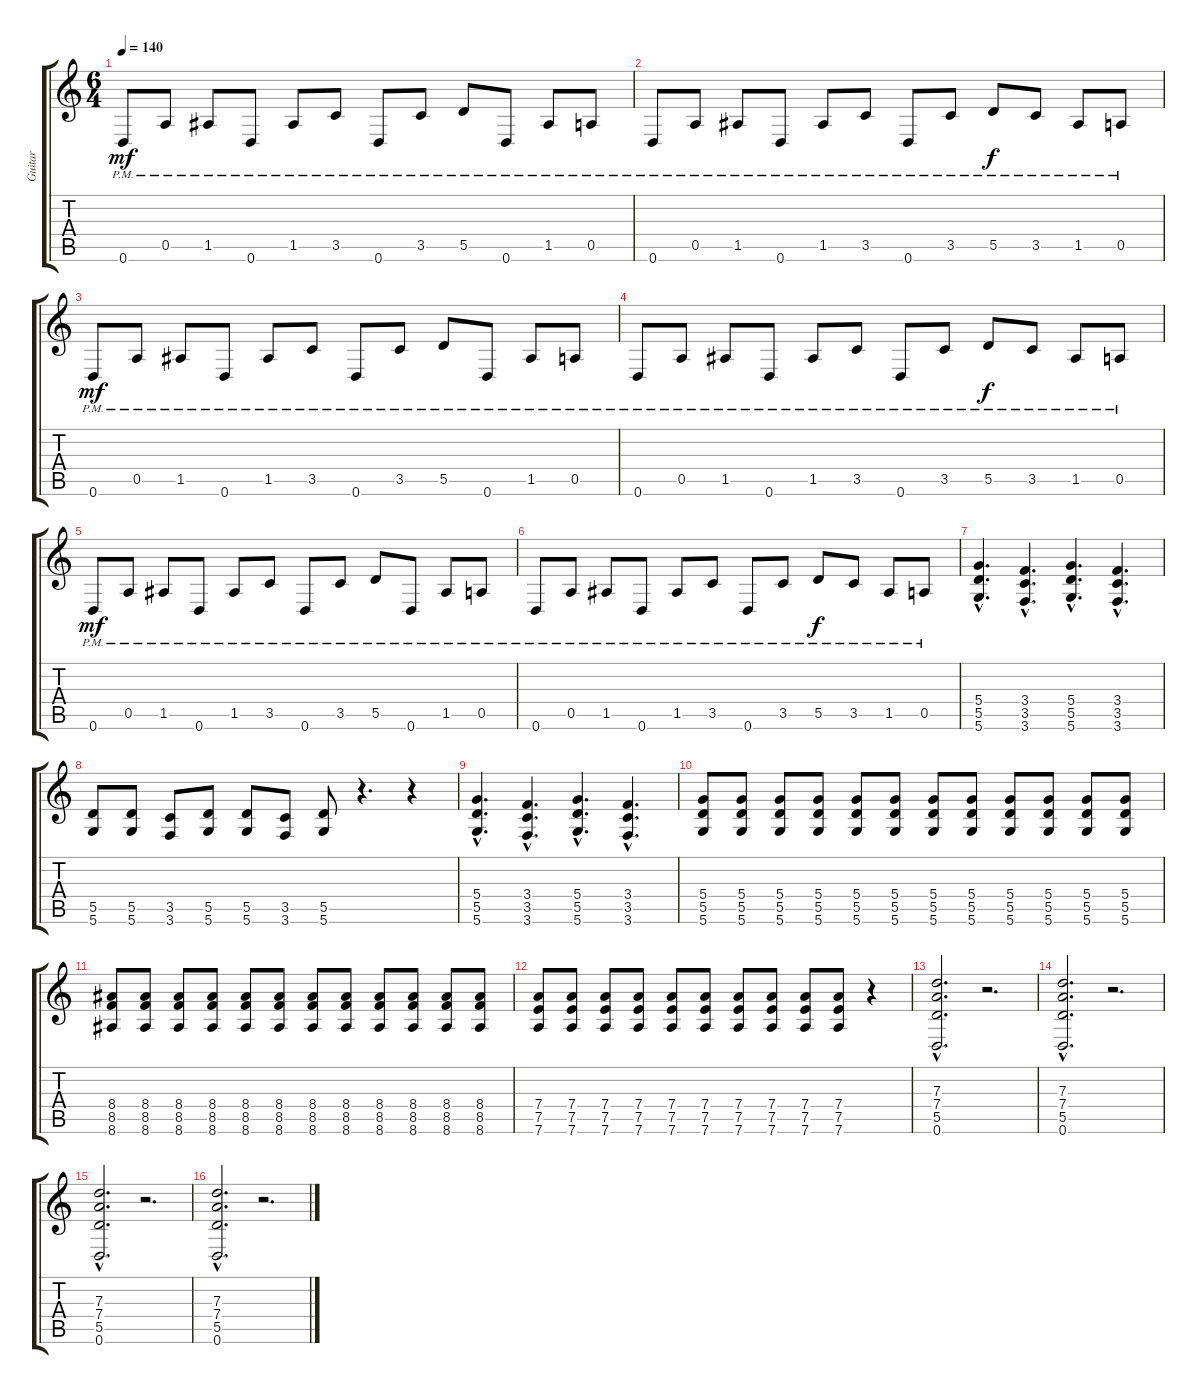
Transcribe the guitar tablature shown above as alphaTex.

\track ("Guitar" "Guitar") {instrument distortionguitar}
\staff {score tabs}
\tuning (E4 B3 G3 D3 A2 D2) {hide}
\ts (6 4)
\tempo 140
\clef g2
\ks c
0.6{pm}.8{dy mf} 0.5{pm}.8 1.5{pm}.8 0.6{pm}.8 1.5{pm}.8 3.5{pm}.8 0.6{pm}.8 3.5{pm}.8 5.5{pm}.8 0.6{pm}.8 1.5{pm}.8 0.5{pm}.8 |
0.6{pm}.8 0.5{pm}.8 1.5{pm}.8 0.6{pm}.8 1.5{pm}.8 3.5{pm}.8 0.6{pm}.8 3.5{pm}.8 5.5{pm}.8{dy f} 3.5{pm}.8 1.5{pm}.8 0.5{pm}.8 |
0.6{pm}.8{dy mf} 0.5{pm}.8 1.5{pm}.8 0.6{pm}.8 1.5{pm}.8 3.5{pm}.8 0.6{pm}.8 3.5{pm}.8 5.5{pm}.8 0.6{pm}.8 1.5{pm}.8 0.5{pm}.8 |
0.6{pm}.8 0.5{pm}.8 1.5{pm}.8 0.6{pm}.8 1.5{pm}.8 3.5{pm}.8 0.6{pm}.8 3.5{pm}.8 5.5{pm}.8{dy f} 3.5{pm}.8 1.5{pm}.8 0.5{pm}.8 |
0.6{pm}.8{dy mf} 0.5{pm}.8 1.5{pm}.8 0.6{pm}.8 1.5{pm}.8 3.5{pm}.8 0.6{pm}.8 3.5{pm}.8 5.5{pm}.8 0.6{pm}.8 1.5{pm}.8 0.5{pm}.8 |
0.6{pm}.8 0.5{pm}.8 1.5{pm}.8 0.6{pm}.8 1.5{pm}.8 3.5{pm}.8 0.6{pm}.8 3.5{pm}.8 5.5{pm}.8{dy f} 3.5{pm}.8 1.5{pm}.8 0.5{pm}.8 |
(5.4{hac} 5.5{hac} 5.6{hac}).4{d} (3.4{hac} 3.5{hac} 3.6{hac}).4{d} (5.4{hac} 5.5{hac} 5.6{hac}).4{d} (3.4{hac} 3.5{hac} 3.6{hac}).4{d} |
(5.5 5.6).8 (5.5 5.6).8 (3.5 3.6).8 (5.5 5.6).8 (5.5 5.6).8 (3.5 3.6).8 (5.5 5.6).8 r.4{d} r.4 |
(5.4{hac} 5.5{hac} 5.6{hac}).4{d} (3.4{hac} 3.5{hac} 3.6{hac}).4{d} (5.4{hac} 5.5{hac} 5.6{hac}).4{d} (3.4{hac} 3.5{hac} 3.6{hac}).4{d} |
(5.4 5.5 5.6).8 (5.4 5.5 5.6).8 (5.4 5.5 5.6).8 (5.4 5.5 5.6).8 (5.4 5.5 5.6).8 (5.4 5.5 5.6).8 (5.4 5.5 5.6).8 (5.4 5.5 5.6).8 (5.4 5.5 5.6).8 (5.4 5.5 5.6).8 (5.4 5.5 5.6).8 (5.4 5.5 5.6).8 |
(8.4 8.5 8.6).8 (8.4 8.5 8.6).8 (8.4 8.5 8.6).8 (8.4 8.5 8.6).8 (8.4 8.5 8.6).8 (8.4 8.5 8.6).8 (8.4 8.5 8.6).8 (8.4 8.5 8.6).8 (8.4 8.5 8.6).8 (8.4 8.5 8.6).8 (8.4 8.5 8.6).8 (8.4 8.5 8.6).8 |
(7.4 7.5 7.6).8 (7.4 7.5 7.6).8 (7.4 7.5 7.6).8 (7.4 7.5 7.6).8 (7.4 7.5 7.6).8 (7.4 7.5 7.6).8 (7.4 7.5 7.6).8 (7.4 7.5 7.6).8 (7.4 7.5 7.6).8 (7.4 7.5 7.6).8 r.4 |
(7.3{hac} 7.4{hac} 5.5{hac} 0.6{hac}).2{d} r.2{d} |
(7.3{hac} 7.4{hac} 5.5{hac} 0.6{hac}).2{d} r.2{d} |
(7.3{hac} 7.4{hac} 5.5{hac} 0.6{hac}).2{d} r.2{d} |
(7.3{hac} 7.4{hac} 5.5{hac} 0.6{hac}).2{d} r.2{d}
